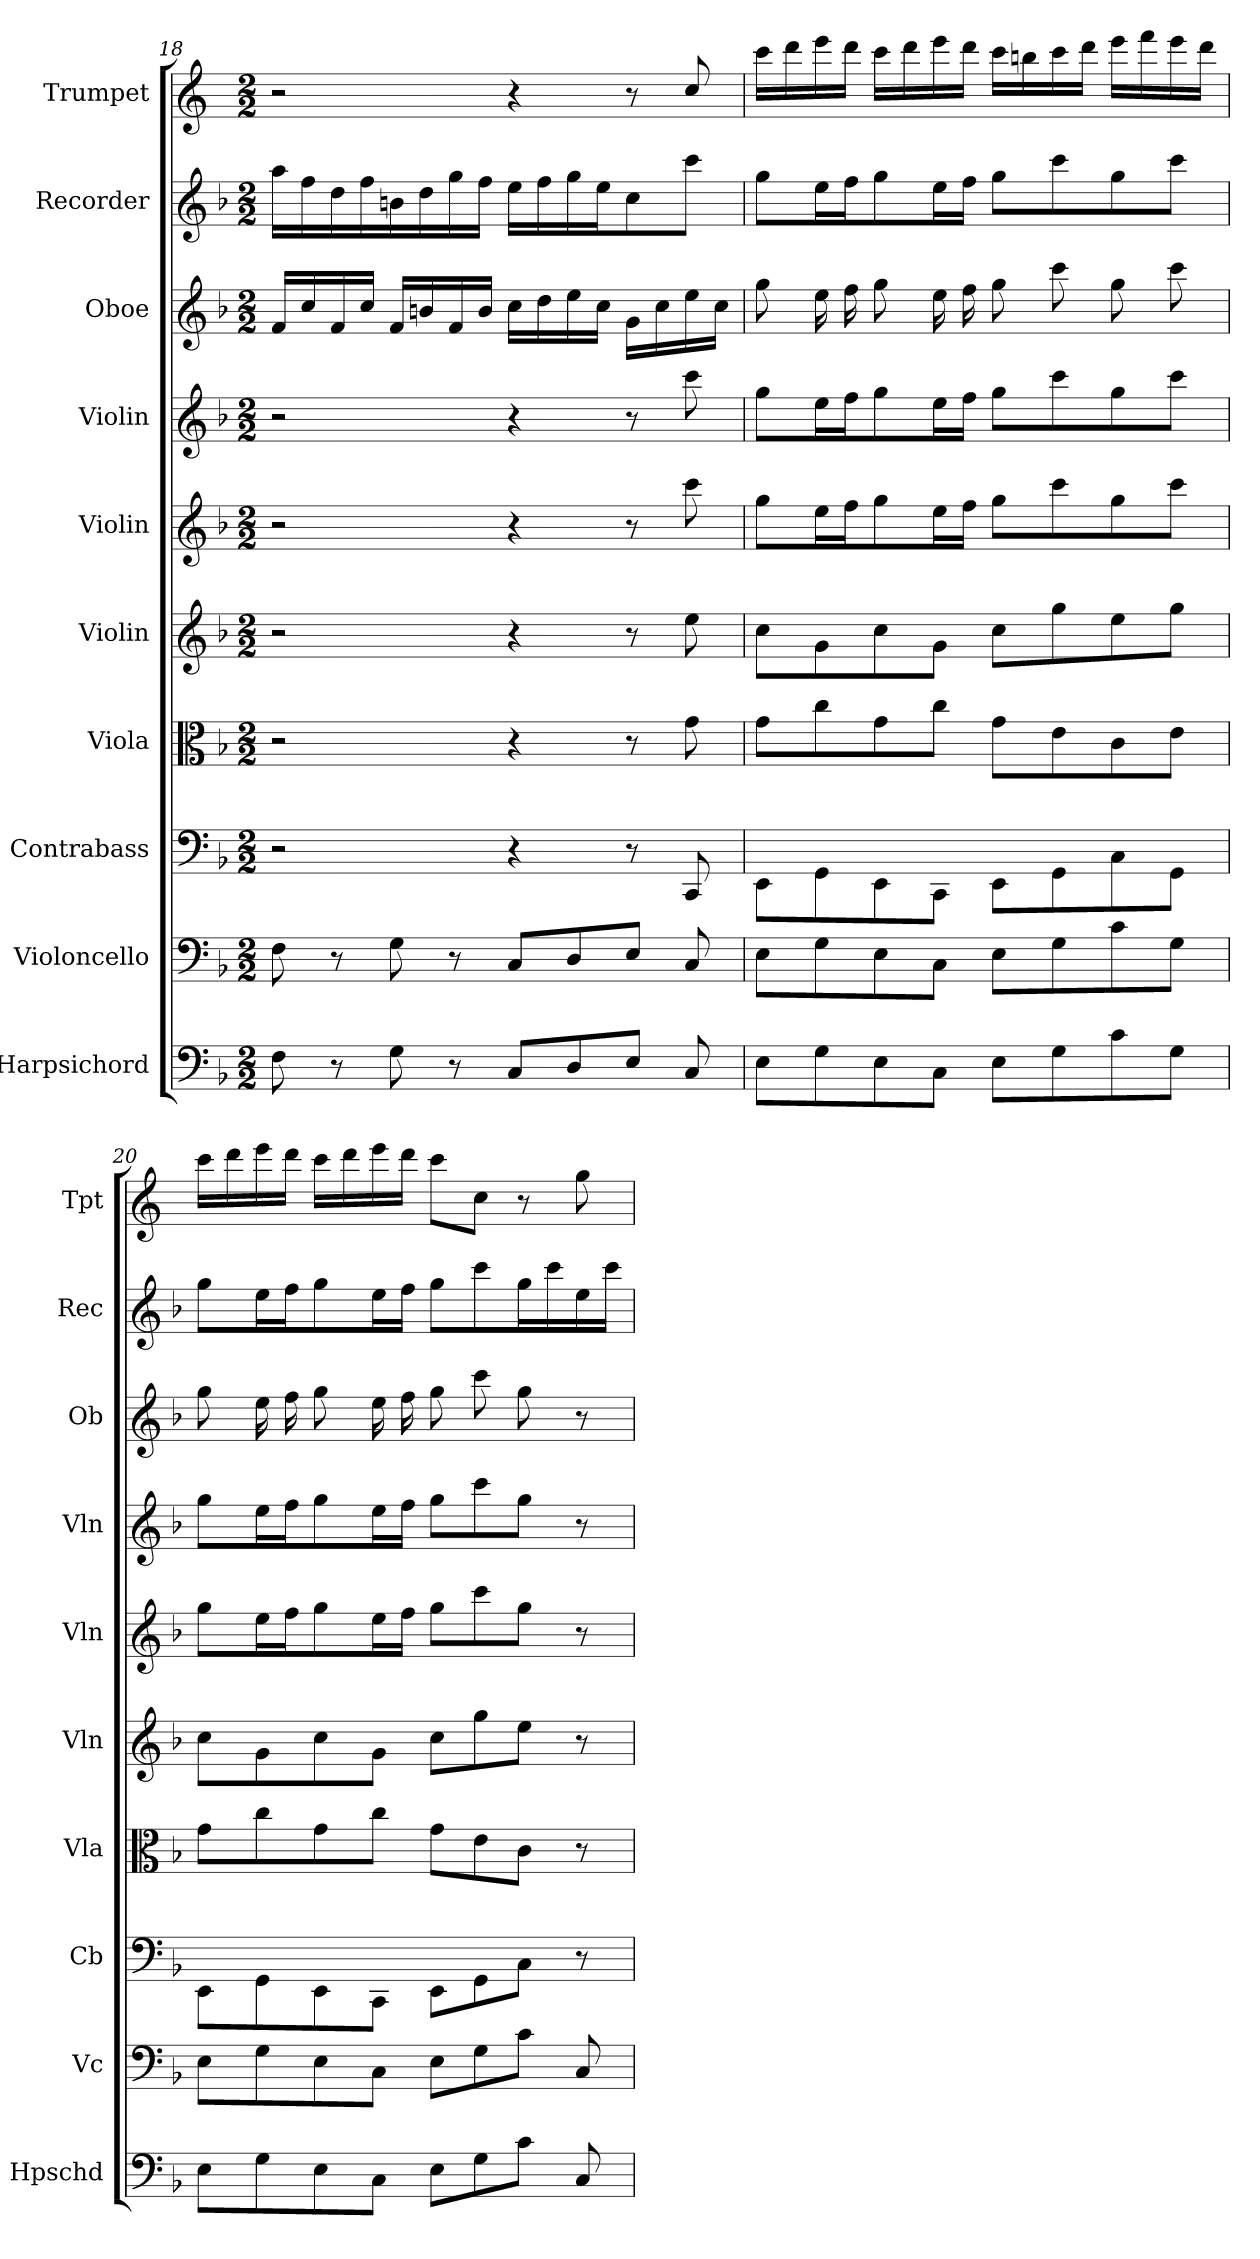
**kern	**kern	**kern	**kern	**kern	**kern	**kern	**kern	**kern	**kern
*part10	*part9	*part8	*part7	*part6	*part5	*part4	*part3	*part2	*part1
*staff10	*staff9	*staff8	*staff7	*staff6	*staff5	*staff4	*staff3	*staff2	*staff1
*I"Harpsichord	*I"Violoncello	*I"Contrabass	*I"Viola	*I"Violin	*I"Violin	*I"Violin	*I"Oboe	*I"Recorder	*I"Trumpet
*I'Hpschd	*I'Vc	*I'Cb	*I'Vla	*I'Vln	*I'Vln	*I'Vln	*I'Ob	*I'Rec	*I'Tpt
*clefF4	*clefF4	*clefF4	*clefC3	*clefG2	*clefG2	*clefG2	*clefG2	*clefG2	*clefG2
*	*	*ITrd7c12	*	*	*	*	*	*	*ITrd1c2
*k[b-]	*k[b-]	*k[b-]	*k[b-]	*k[b-]	*k[b-]	*k[b-]	*k[b-]	*k[b-]	*k[b-e-]
*F:	*F:	*F:	*F:	*F:	*F:	*F:	*F:	*F:	*B-:
*M2/2	*M2/2	*M2/2	*M2/2	*M2/2	*M2/2	*M2/2	*M2/2	*M2/2	*M2/2
=18	=18	=18	=18	=18	=18	=18	=18	=18	=18
8F\	8F\	2r	2r	2r	2r	2r	16f/LL	16aa\LL	2r
.	.	.	.	.	.	.	16cc/	16ff\	.
8r	8r	.	.	.	.	.	16f/	16dd\	.
.	.	.	.	.	.	.	16cc/JJ	16ff\	.
8G\	8G\	.	.	.	.	.	16f/LL	16bn\	.
.	.	.	.	.	.	.	16bn/	16dd\	.
8r	8r	.	.	.	.	.	16f/	16gg\	.
.	.	.	.	.	.	.	16b/JJ	16ff\JJ	.
8C/L	8C/L	4r	4r	4r	4r	4r	16cc\LL	16ee\LL	4r
.	.	.	.	.	.	.	16dd\	16ff\	.
8D/	8D/	.	.	.	.	.	16ee\	16gg\	.
.	.	.	.	.	.	.	16cc\JJ	16ee\J	.
8E/J	8E/J	8r	8r	8r	8r	8r	16g\LL	8cc\	8r
.	.	.	.	.	.	.	16cc\	.	.
8C/	8C/	8CCC/	8g\	8ee\	8ccc\	8ccc\	16ee\	8ccc\J	8b-/
.	.	.	.	.	.	.	16cc\JJ	.	.
=19	=19	=19	=19	=19	=19	=19	=19	=19	=19
8E\L	8E\L	8EEE\L	8g\L	8cc\L	8gg\L	8gg\L	8gg\	8gg\L	16bb-\LL
.	.	.	.	.	.	.	.	.	16ccc\
8G\	8G\	8GGG\	8cc\	8g\	16ee\L	16ee\L	16ee\	16ee\L	16ddd\
.	.	.	.	.	16ff\J	16ff\J	16ff\	16ff\J	16ccc\JJ
8E\	8E\	8EEE\	8g\	8cc\	8gg\	8gg\	8gg\	8gg\	16bb-\LL
.	.	.	.	.	.	.	.	.	16ccc\
8C\J	8C\J	8CCC\J	8cc\J	8g\J	16ee\L	16ee\L	16ee\	16ee\L	16ddd\
.	.	.	.	.	16ff\JJ	16ff\JJ	16ff\	16ff\JJ	16ccc\JJ
8E\L	8E\L	8EEE\L	8g\L	8cc\L	8gg\L	8gg\L	8gg\	8gg\L	16bb-\LL
.	.	.	.	.	.	.	.	.	16aan\
8G\	8G\	8GGG\	8e\	8gg\	8ccc\	8ccc\	8ccc\	8ccc\	16bb-\
.	.	.	.	.	.	.	.	.	16ccc\JJ
8c\	8c\	8CC\	8c\	8ee\	8gg\	8gg\	8gg\	8gg\	16ddd\LL
.	.	.	.	.	.	.	.	.	16eee-\
8G\J	8G\J	8GGG\J	8e\J	8gg\J	8ccc\J	8ccc\J	8ccc\	8ccc\J	16ddd\
.	.	.	.	.	.	.	.	.	16ccc\JJ
=20	=20	=20	=20	=20	=20	=20	=20	=20	=20
8E\L	8E\L	8EEE\L	8g\L	8cc\L	8gg\L	8gg\L	8gg\	8gg\L	16bb-\LL
.	.	.	.	.	.	.	.	.	16ccc\
8G\	8G\	8GGG\	8cc\	8g\	16ee\L	16ee\L	16ee\	16ee\L	16ddd\
.	.	.	.	.	16ff\J	16ff\J	16ff\	16ff\J	16ccc\JJ
8E\	8E\	8EEE\	8g\	8cc\	8gg\	8gg\	8gg\	8gg\	16bb-\LL
.	.	.	.	.	.	.	.	.	16ccc\
8C\J	8C\J	8CCC\J	8cc\J	8g\J	16ee\L	16ee\L	16ee\	16ee\L	16ddd\
.	.	.	.	.	16ff\JJ	16ff\JJ	16ff\	16ff\JJ	16ccc\JJ
8E\L	8E\L	8EEE\L	8g\L	8cc\L	8gg\L	8gg\L	8gg\	8gg\L	8bb-\L
8G\	8G\	8GGG\	8e\	8gg\	8ccc\	8ccc\	8ccc\	8ccc\	8b-\J
8c\J	8c\J	8CC\J	8c\J	8ee\J	8gg\J	8gg\J	8gg\	16gg\L	8r
.	.	.	.	.	.	.	.	16ccc\	.
8C/	8C/	8r	8r	8r	8r	8r	8r	16ee\	8ff\
.	.	.	.	.	.	.	.	16ccc\JJ	.
=	=	=	=	=	=	=	=	=	=
*-	*-	*-	*-	*-	*-	*-	*-	*-	*-
